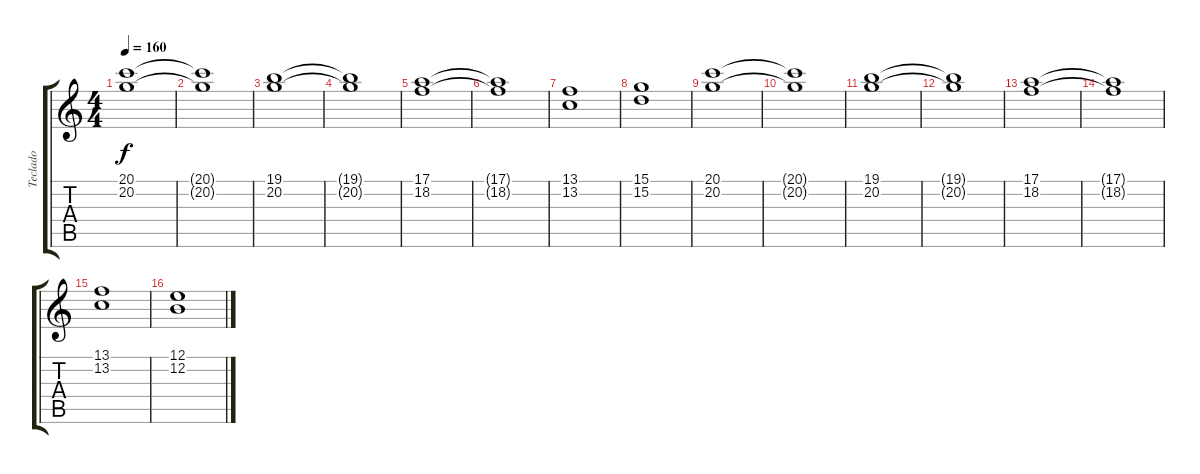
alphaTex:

\track ("Teclado" "Teclado") {instrument stringensemble1}
\staff {score tabs}
\tuning (E4 B3 G3 D3 A2 E2) {hide}
\ts (4 4)
\tempo 160
\clef g2
\ks c
(20.1 20.2).1{dy f volume 6} |
(20.1{t} 20.2{t}).1 |
(19.1 20.2).1 |
(19.1{t} 20.2{t}).1 |
(17.1 18.2).1 |
(17.1{t} 18.2{t}).1 |
(13.1 13.2).1 |
(15.1 15.2).1 |
(20.1 20.2).1 |
(20.1{t} 20.2{t}).1 |
(19.1 20.2).1 |
(19.1{t} 20.2{t}).1 |
(17.1 18.2).1 |
(17.1{t} 18.2{t}).1 |
(13.1 13.2).1 |
(12.1 12.2).1
